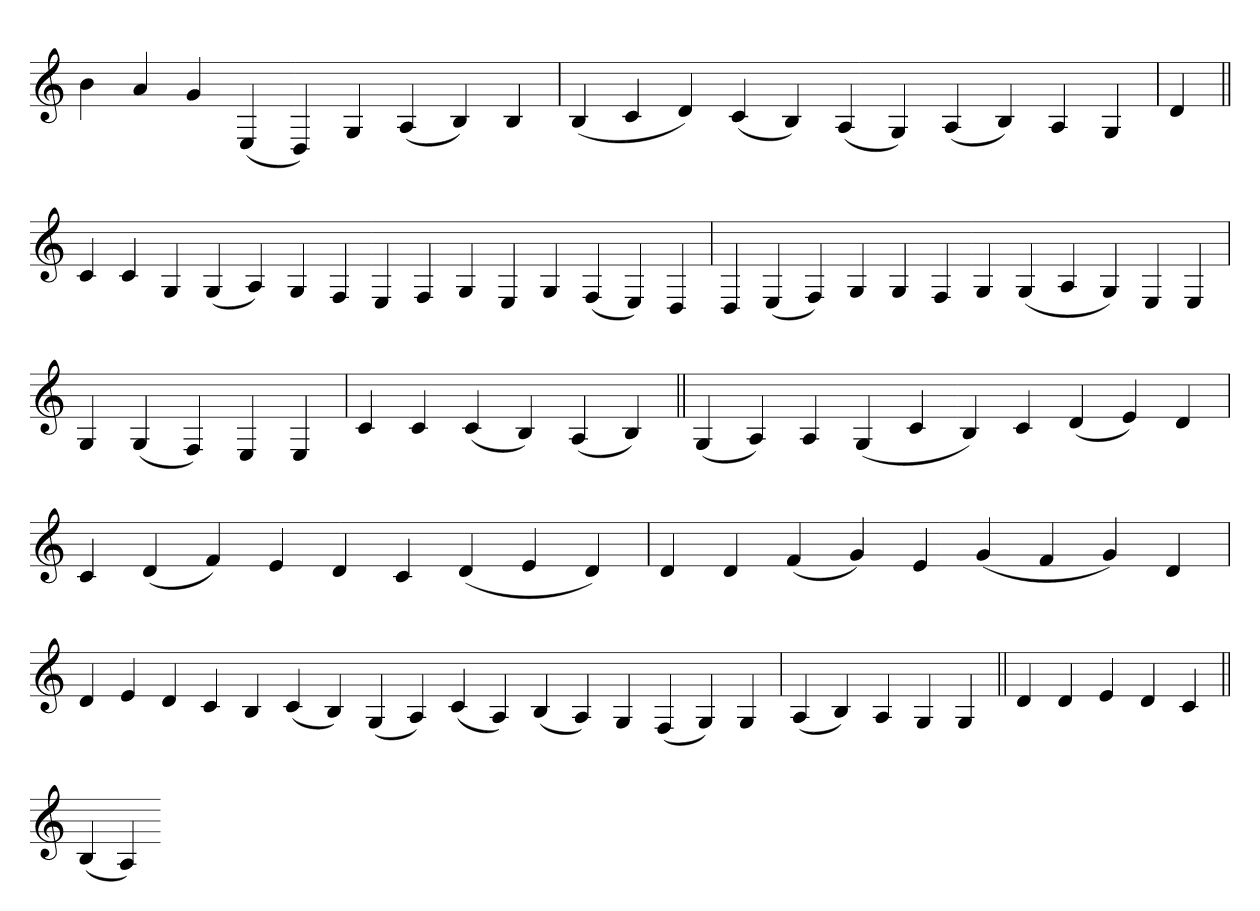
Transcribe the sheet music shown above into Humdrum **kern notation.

**kern
*part1
*staff1
=
4b
4a
4g
(4E
4D)
4G
(4A
4B)
4B
=`
(4B
4c
4d)
(4c
4B)
(4A
4G)
(4A
4B)
4A
4G
='
4d
=||
4c
4c
4G
(4G
4A)
4G
4F
4E
4F
4G
4E
4G
(4F
4E)
4D
='
4D
(4E
4F)
4G
4G
4F
4G
(4G
4A
4G)
4E
4E
=
4G
(4G
4F)
4E
4E
=
4c
4c
(4c
4B)
(4A
4B)
=||
(4G
4A)
4A
(4G
4c
4B)
4c
(4d
4e)
4d
=`
4c
(4d
4f)
4e
4d
4c
(4d
4e
4d)
='
4d
4d
(4f
4g)
4e
(4g
4f
4g)
4d
=`
4d
4e
4d
4c
4B
(4c
4B)
(4G
4A)
(4c
4A)
(4B
4A)
4G
(4F
4G)
4G
=
(4A
4B)
4A
4G
4G
=||
4d
4d
4e
4d
4c
=||
(4B
4A)
=-
*-
